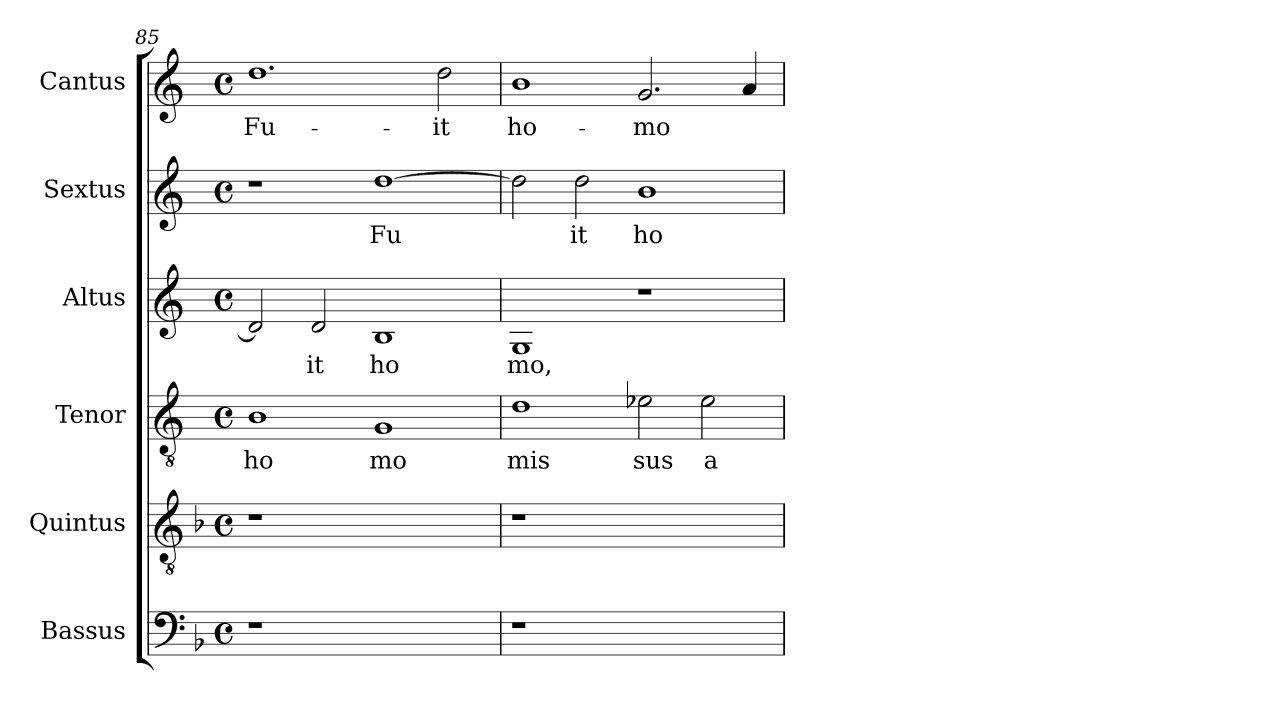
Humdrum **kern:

**kern	**kern	**kern	**text	**kern	**text	**kern	**text	**kern	**text
*part6	*part5	*part4	*part4	*part3	*part3	*part2	*part2	*part1	*part1
*staff6	*staff5	*staff4	*staff4	*staff3	*staff3	*staff2	*staff2	*staff1	*staff1
*I"Bassus	*I"Quintus	*I"Tenor	*	*I"Altus	*	*I"Sextus	*	*I"Cantus	*
*I'Bassus	*I'Quintus	*I'Tenor	*	*I'Altus	*	*I'Sextus	*	*I'Cantus	*
*clefF4	*clefGv2	*clefGv2	*	*clefG2	*	*clefG2	*	*clefG2	*
*k[b-]	*k[b-]	*k[]	*	*k[]	*	*k[]	*	*k[]	*
*F:	*F:	*C:	*	*C:	*	*C:	*	*C:	*
*M4/4	*M4/4	*M4/4	*	*M4/4	*	*M4/4	*	*M4/4	*
*met(c)	*met(c)	*met(c)	*	*met(c)	*	*met(c)	*	*met(c)	*
=85	=85	=85	=85	=85	=85	=85	=85	=85	=85
!	!	!	!LO:LY:b:cj	!	!	!	!	!	!LO:LY:b:cj
1r	1r	1B	ho	2d/]	.	1r	.	1.dd	Fu-
!	!	!	!	!	!LO:LY:b:cj	!	!	!	!
.	.	.	.	2d/	it	.	.	.	.
!	!	!	!LO:LY:b:cj	!	!LO:LY:b:cj	!	!LO:LY:b:cj	!	!
1ryy	1ryy	1G	mo	1B	ho	[>1dd	Fu	.	.
!	!	!	!	!	!	!	!	!	!LO:LY:b:cj
.	.	.	.	.	.	.	.	2dd\	-it
=86	=86	=86	=86	=86	=86	=86	=86	=86	=86
!	!	!	!LO:LY:b:cj	!	!LO:LY:b:cj	!	!	!	!LO:LY:b:cj
1r	1r	1d	mis	1G	mo,	2dd\]	.	1b	ho-
!	!	!	!	!	!	!	!LO:LY:b:cj	!	!
.	.	.	.	.	.	2dd\	it	.	.
!	!	!	!LO:LY:b:cj	!	!	!	!LO:LY:b:cj	!	!LO:LY:b
1ryy	1ryy	2e-X\	sus	1r	.	1b	ho	2.g/	-mo
!	!	!	!LO:LY:b:cj	!	!	!	!	!	!
.	.	2e-\	a	.	.	.	.	.	.
.	.	.	.	.	.	.	.	4a/	.
=	=	=	=	=	=	=	=	=	=
*-	*-	*-	*-	*-	*-	*-	*-	*-	*-
